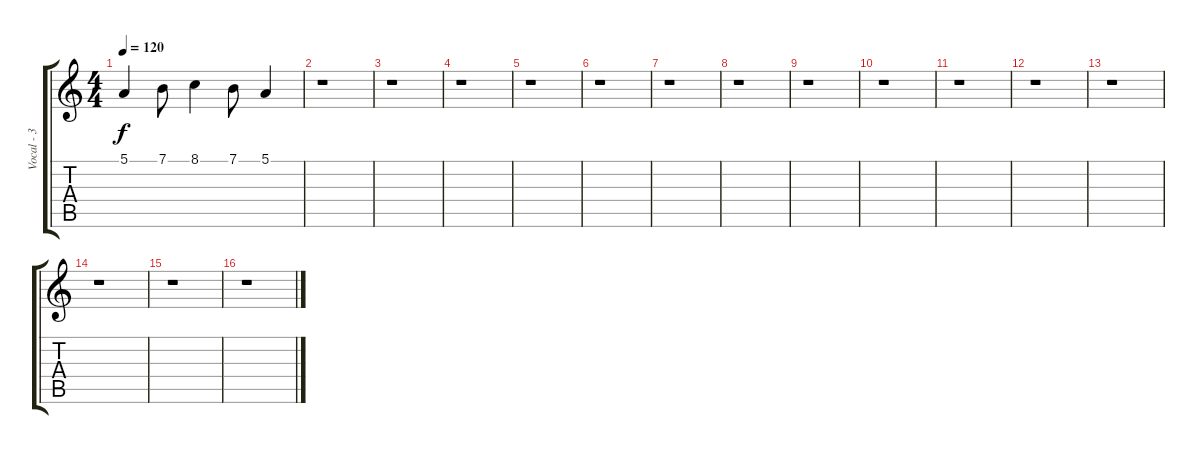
\track ("Vocal - 3" "Vocal - 3") {instrument rockorgan}
\staff {score tabs}
\tuning (E4 B3 G3 D3 A2 E2) {hide}
\ts (4 4)
\tempo 120
\clef g2
\ks c
5.1.4{dy f} 7.1.8 8.1.4 7.1.8 5.1.4 |
r.1 |
r.1 |
r.1 |
r.1 |
r.1 |
r.1 |
r.1 |
r.1 |
r.1 |
r.1 |
r.1 |
r.1 |
r.1 |
r.1 |
r.1
